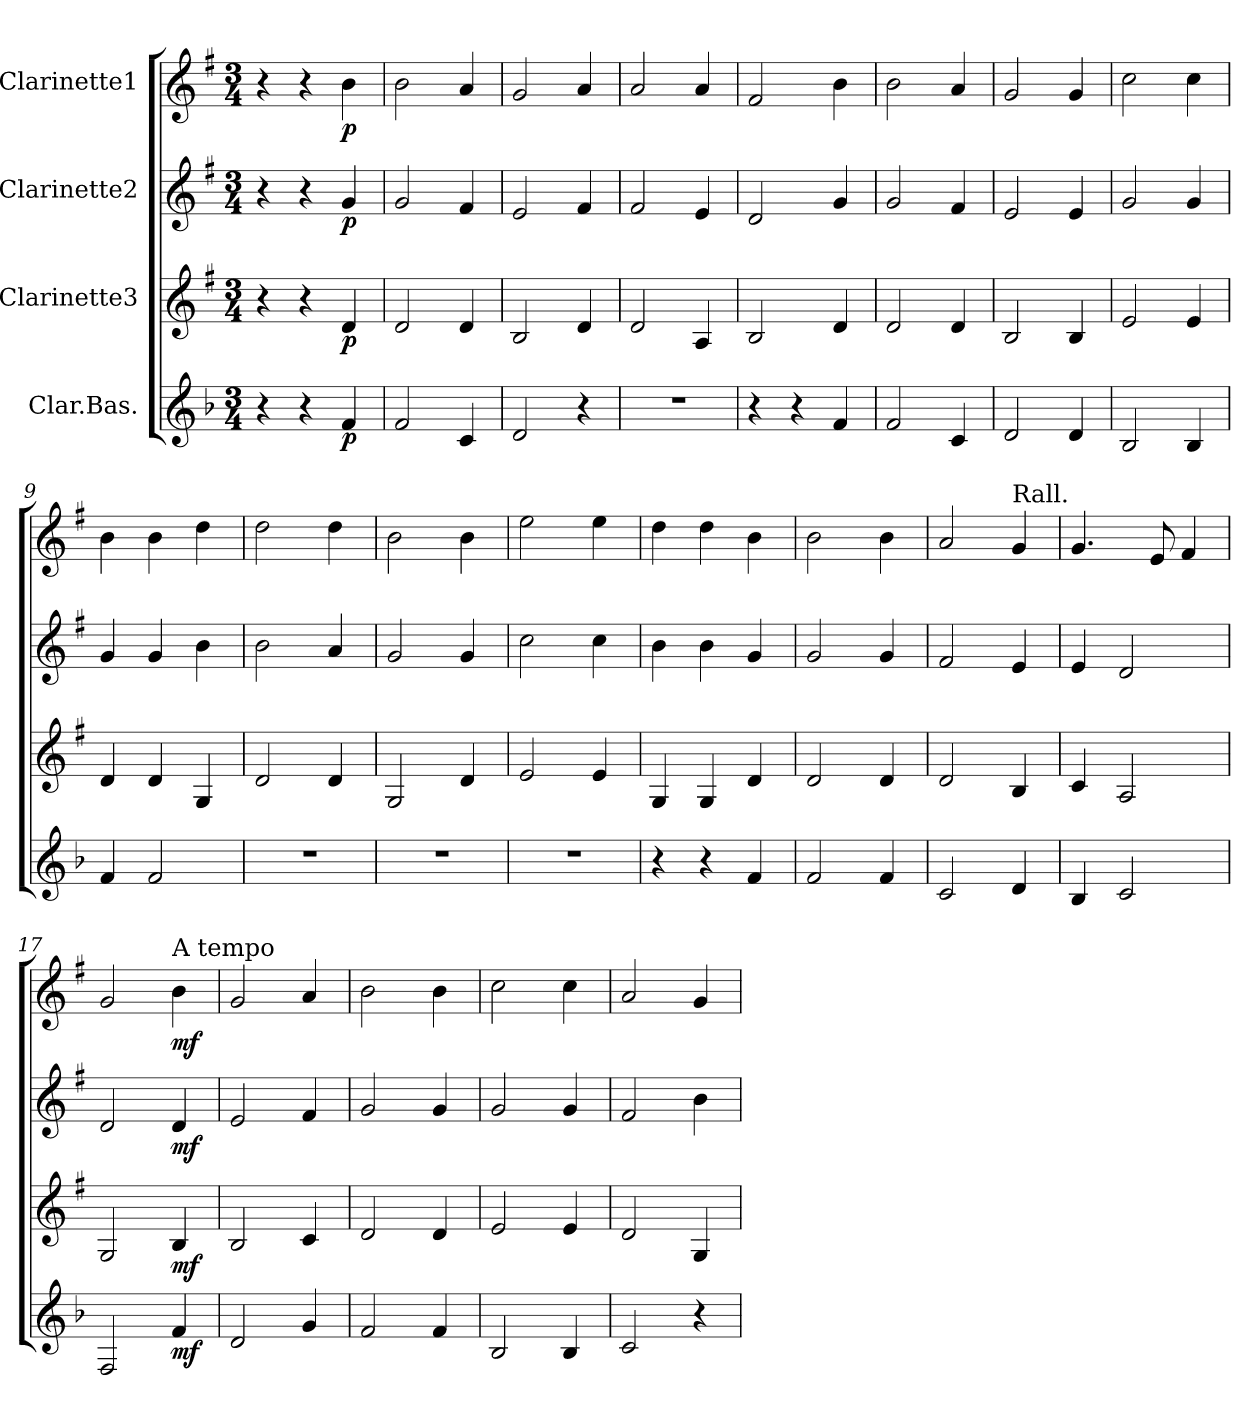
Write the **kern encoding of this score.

**kern	**dynam	**kern	**dynam	**kern	**dynam	**kern	**dynam
*part4	*part4	*part3	*part3	*part2	*part2	*part1	*part1
*staff4	*staff4	*staff3	*staff3	*staff2	*staff2	*staff1	*staff1
*I"Clar.Bas.	*	*I"Clarinette3	*	*I"Clarinette2	*	*I"Clarinette1	*
*clefG2	*	*clefG2	*	*clefG2	*	*clefG2	*
*ITrd8c14	*	*ITrd1c2	*	*ITrd1c2	*	*ITrd1c2	*
*k[b-]	*	*k[b-]	*	*k[b-]	*	*k[b-]	*
*M3/4	*	*M3/4	*	*M3/4	*	*M3/4	*
=1	=1	=1	=1	=1	=1	=1	=1
4r	.	4r	.	4r	.	4r	.
4r	.	4r	.	4r	.	4r	.
!	!LO:DY:b	!	!LO:DY:b	!	!LO:DY:b	!	!LO:DY:b
4F/	p	4c/	p	4f/	p	4a\	p
=2	=2	=2	=2	=2	=2	=2	=2
2F/	.	2c/	.	2f/	.	2a\	.
4C/	.	4c/	.	4e/	.	4g/	.
=3	=3	=3	=3	=3	=3	=3	=3
2D/	.	2A/	.	2d/	.	2f/	.
4r	.	4c/	.	4e/	.	4g/	.
=4	=4	=4	=4	=4	=4	=4	=4
2.r	.	2c/	.	2e/	.	2g/	.
.	.	4G/	.	4d/	.	4g/	.
=5	=5	=5	=5	=5	=5	=5	=5
4r	.	2A/	.	2c/	.	2e/	.
4r	.	.	.	.	.	.	.
4F/	.	4c/	.	4f/	.	4a\	.
=6	=6	=6	=6	=6	=6	=6	=6
2F/	.	2c/	.	2f/	.	2a\	.
4C/	.	4c/	.	4e/	.	4g/	.
=7	=7	=7	=7	=7	=7	=7	=7
2D/	.	2A/	.	2d/	.	2f/	.
4D/	.	4A/	.	4d/	.	4f/	.
=8	=8	=8	=8	=8	=8	=8	=8
2BB-/	.	2d/	.	2f/	.	2b-\	.
4BB-/	.	4d/	.	4f/	.	4b-\	.
=9	=9	=9	=9	=9	=9	=9	=9
4F/	.	4c/	.	4f/	.	4a\	.
2F/	.	4c/	.	4f/	.	4a\	.
.	.	4F/	.	4a\	.	4cc\	.
=10	=10	=10	=10	=10	=10	=10	=10
2.r	.	2c/	.	2a\	.	2cc\	.
.	.	4c/	.	4g/	.	4cc\	.
=11	=11	=11	=11	=11	=11	=11	=11
2.r	.	2F/	.	2f/	.	2a\	.
.	.	4c/	.	4f/	.	4a\	.
=12	=12	=12	=12	=12	=12	=12	=12
2.r	.	2d/	.	2b-\	.	2dd\	.
.	.	4d/	.	4b-\	.	4dd\	.
=13	=13	=13	=13	=13	=13	=13	=13
4r	.	4F/	.	4a\	.	4cc\	.
4r	.	4F/	.	4a\	.	4cc\	.
4F/	.	4c/	.	4f/	.	4a\	.
=14	=14	=14	=14	=14	=14	=14	=14
2F/	.	2c/	.	2f/	.	2a\	.
4F/	.	4c/	.	4f/	.	4a\	.
!!LO:PB:g=z
=15	=15	=15	=15	=15	=15	=15	=15
2C/	.	2c/	.	2e/	.	2g/	.
!	!	!	!	!	!	!LO:TX:a:t=Rall.	!
4D/	.	4A/	.	4d/	.	4f/	.
=16	=16	=16	=16	=16	=16	=16	=16
4BB-/	.	4B-/	.	4d/	.	4.f/	.
2C/	.	2G/	.	2c/	.	.	.
.	.	.	.	.	.	8d/	.
.	.	.	.	.	.	4e/	.
=17	=17	=17	=17	=17	=17	=17	=17
2FF/	.	2F/	.	2c/	.	2f/	.
!	!	!	!	!	!	!LO:TX:a:t=A tempo	!
!	!LO:DY:b	!	!LO:DY:b	!	!LO:DY:b	!	!LO:DY:b
4F/	mf	4A/	mf	4c/	mf	4a\	mf
=18	=18	=18	=18	=18	=18	=18	=18
2D/	.	2A/	.	2d/	.	2f/	.
4G/	.	4B-/	.	4e/	.	4g/	.
=19	=19	=19	=19	=19	=19	=19	=19
2F/	.	2c/	.	2f/	.	2a\	.
4F/	.	4c/	.	4f/	.	4a\	.
=20	=20	=20	=20	=20	=20	=20	=20
2BB-/	.	2d/	.	2f/	.	2b-\	.
4BB-/	.	4d/	.	4f/	.	4b-\	.
=21	=21	=21	=21	=21	=21	=21	=21
2C/	.	2c/	.	2e/	.	2g/	.
4r	.	4F/	.	4a\	.	4f/	.
=	=	=	=	=	=	=	=
*-	*-	*-	*-	*-	*-	*-	*-
